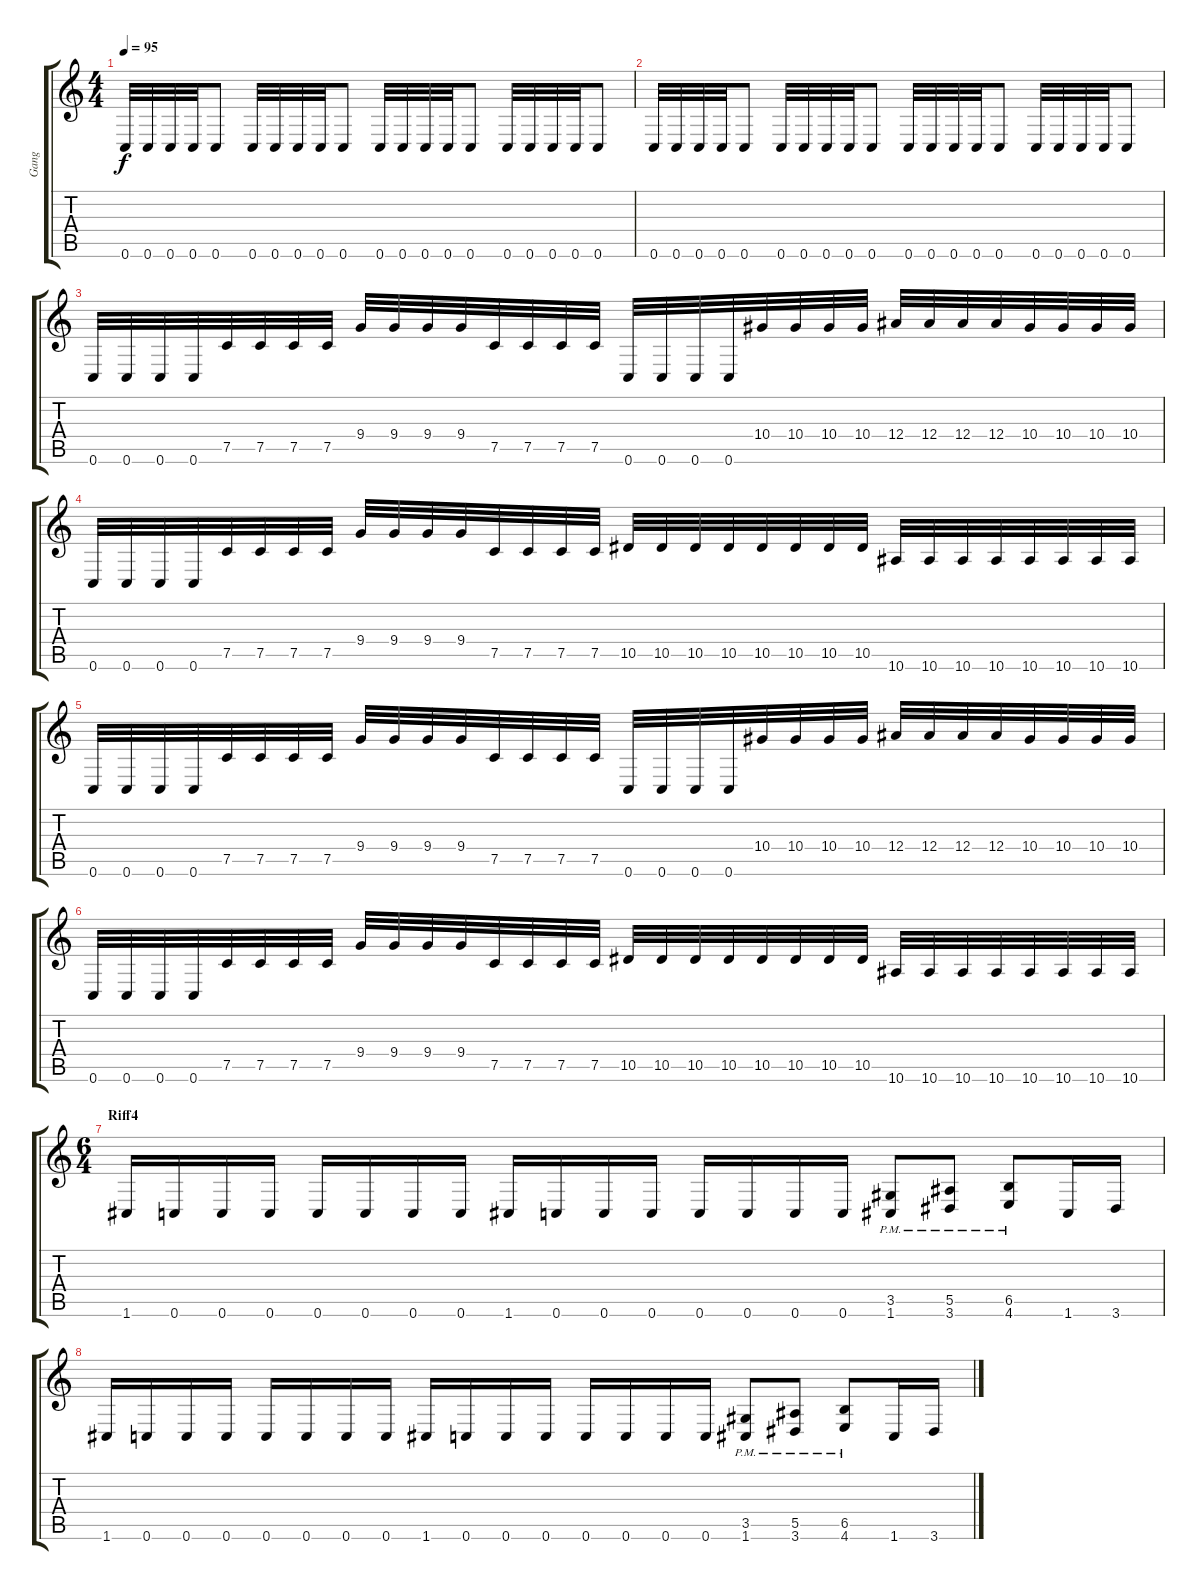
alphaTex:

\track ("Gang" "Gang") {instrument distortionguitar}
\staff {score tabs}
\tuning (C4 G3 Eb3 Bb2 F2 C2) {hide}
\ts (4 4)
\tempo 95
\clef g2
\ks c
0.6.32{dy f} 0.6.32 0.6.32 0.6.32 0.6.8 0.6.32 0.6.32 0.6.32 0.6.32 0.6.8 0.6.32 0.6.32 0.6.32 0.6.32 0.6.8 0.6.32 0.6.32 0.6.32 0.6.32 0.6.8 |
0.6.32 0.6.32 0.6.32 0.6.32 0.6.8 0.6.32 0.6.32 0.6.32 0.6.32 0.6.8 0.6.32 0.6.32 0.6.32 0.6.32 0.6.8 0.6.32 0.6.32 0.6.32 0.6.32 0.6.8 |
0.6.32{volume 12} 0.6.32 0.6.32 0.6.32 7.5.32 7.5.32 7.5.32 7.5.32 9.4.32 9.4.32 9.4.32 9.4.32 7.5.32 7.5.32 7.5.32 7.5.32 0.6.32 0.6.32 0.6.32 0.6.32 10.4.32 10.4.32 10.4.32 10.4.32 12.4.32 12.4.32 12.4.32 12.4.32 10.4.32 10.4.32 10.4.32 10.4.32 |
0.6.32 0.6.32 0.6.32 0.6.32 7.5.32 7.5.32 7.5.32 7.5.32 9.4.32 9.4.32 9.4.32 9.4.32 7.5.32 7.5.32 7.5.32 7.5.32 10.5.32 10.5.32 10.5.32 10.5.32 10.5.32 10.5.32 10.5.32 10.5.32 10.6.32 10.6.32 10.6.32 10.6.32 10.6.32 10.6.32 10.6.32 10.6.32 |
0.6.32 0.6.32 0.6.32 0.6.32 7.5.32 7.5.32 7.5.32 7.5.32 9.4.32 9.4.32 9.4.32 9.4.32 7.5.32 7.5.32 7.5.32 7.5.32 0.6.32 0.6.32 0.6.32 0.6.32 10.4.32 10.4.32 10.4.32 10.4.32 12.4.32 12.4.32 12.4.32 12.4.32 10.4.32 10.4.32 10.4.32 10.4.32 |
0.6.32 0.6.32 0.6.32 0.6.32 7.5.32 7.5.32 7.5.32 7.5.32 9.4.32 9.4.32 9.4.32 9.4.32 7.5.32 7.5.32 7.5.32 7.5.32 10.5.32 10.5.32 10.5.32 10.5.32 10.5.32 10.5.32 10.5.32 10.5.32 10.6.32 10.6.32 10.6.32 10.6.32 10.6.32 10.6.32 10.6.32 10.6.32 |
\ts (6 4)
\section ("" "Riff4")
1.6.16 0.6.16 0.6.16 0.6.16 0.6.16 0.6.16 0.6.16 0.6.16 1.6.16 0.6.16 0.6.16 0.6.16 0.6.16 0.6.16 0.6.16 0.6.16 (3.5{pm} 1.6{pm}).8 (5.5{pm} 3.6{pm}).8 (6.5{pm} 4.6{pm}).8 1.6.16 3.6.16 |
1.6.16 0.6.16 0.6.16 0.6.16 0.6.16 0.6.16 0.6.16 0.6.16 1.6.16 0.6.16 0.6.16 0.6.16 0.6.16 0.6.16 0.6.16 0.6.16 (3.5{pm} 1.6{pm}).8 (5.5{pm} 3.6{pm}).8 (6.5{pm} 4.6{pm}).8 1.6.16 3.6.16
